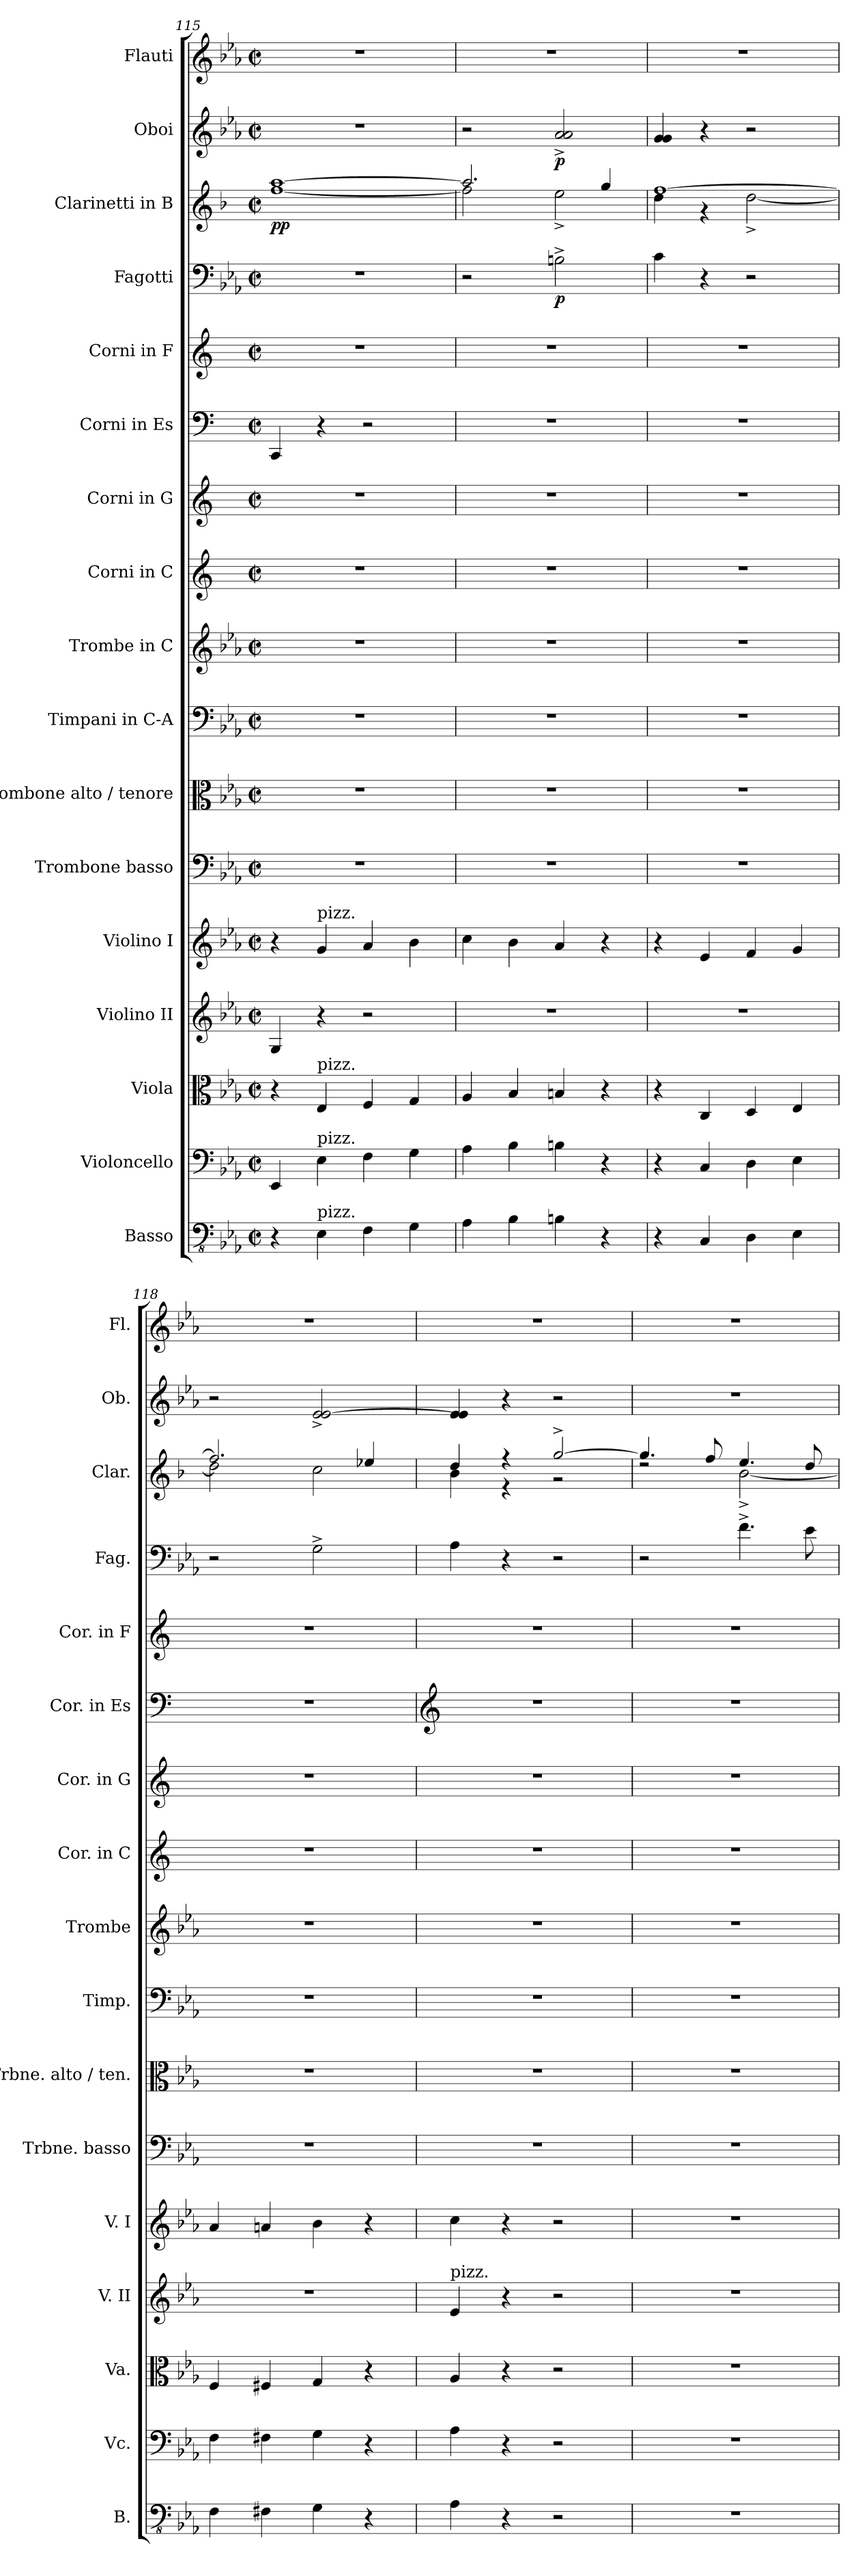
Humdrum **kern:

**kern	**kern	**kern	**kern	**kern	**kern	**kern	**kern	**kern	**kern	**kern	**kern	**kern	**kern	**dynam	**kern	**dynam	**kern	**dynam	**kern
*part17	*part16	*part15	*part14	*part13	*part12	*part11	*part10	*part9	*part8	*part7	*part6	*part5	*part4	*part4	*part3	*part3	*part2	*part2	*part1
*staff17	*staff16	*staff15	*staff14	*staff13	*staff12	*staff11	*staff10	*staff9	*staff8	*staff7	*staff6	*staff5	*staff4	*staff4	*staff3	*staff3	*staff2	*staff2	*staff1
*I"Basso	*I"Violoncello	*I"Viola	*I"Violino II	*I"Violino I	*I"Trombone basso	*I"Trombone alto / tenore	*I"Timpani in C-A	*I"Trombe in C	*I"Corni in C	*I"Corni in G	*I"Corni in Es	*I"Corni in F	*I"Fagotti	*	*I"Clarinetti in B	*	*I"Oboi	*	*I"Flauti
*I'B.	*I'Vc.	*I'Va.	*I'V. II	*I'V. I	*I'Trbne. basso	*I'Trbne. alto / ten.	*I'Timp.	*I'Trombe	*I'Cor. in C	*I'Cor. in G	*I'Cor. in Es	*I'Cor. in F	*I'Fag.	*	*I'Clar.	*	*I'Ob.	*	*I'Fl.
*clefFv4	*clefF4	*clefC3	*clefG2	*clefG2	*clefF4	*clefC3	*clefF4	*clefG2	*clefG2	*clefG2	*clefF4	*clefG2	*clefF4	*	*clefG2	*	*clefG2	*	*clefG2
*	*	*	*	*	*	*	*	*	*ITrd7c12	*ITrd3c5	*ITrd5c9	*ITrd4c7	*	*	*ITrd1c2	*	*	*	*
*k[b-e-a-]	*k[b-e-a-]	*k[b-e-a-]	*k[b-e-a-]	*k[b-e-a-]	*k[b-e-a-]	*k[b-e-a-]	*k[b-e-a-]	*k[b-e-a-]	*k[]	*k[f#]	*k[b-e-a-]	*k[b-]	*k[b-e-a-]	*	*k[b-e-a-]	*	*k[b-e-a-]	*	*k[b-e-a-]
*M2/2	*M2/2	*M2/2	*M2/2	*M2/2	*M2/2	*M2/2	*M2/2	*M2/2	*M2/2	*M2/2	*M2/2	*M2/2	*M2/2	*	*M2/2	*	*M2/2	*	*M2/2
*met(c|)	*met(c|)	*met(c|)	*met(c|)	*met(c|)	*met(c|)	*met(c|)	*met(c|)	*met(c|)	*met(c|)	*met(c|)	*met(c|)	*met(c|)	*met(c|)	*	*met(c|)	*	*met(c|)	*	*met(c|)
=115	=115	=115	=115	=115	=115	=115	=115	=115	=115	=115	=115	=115	=115	=115	=115	=115	=115	=115	=115
*	*	*	*	*	*	*	*	*	*	*	*	*	*	*	*^	*	*	*	*
!	!	!	!	!	!	!	!	!	!	!	!	!	!	!	!	!	!LO:DY:b	!	!	!
!	!	!	!	!	!	!	!	!	!	!	!	!	!	!	!	!	!LO:DY:n=1:b	!	!	!
4r	4EE-/	4r	4G/	4r	1r	1r	1r	1r	1r	1r	4EEE-/	1r	1r	.	[1gg	[1ee-	p p	1r	.	1r
!	!	!	!	!LO:TX:a:t=pizz.	!	!	!	!	!	!	!	!	!	!	!	!	!	!	!	!
!	!	!LO:TX:a:t=pizz.	!	!	!	!	!	!	!	!	!	!	!	!	!	!	!	!	!	!
!	!LO:TX:a:t=pizz.	!	!	!	!	!	!	!	!	!	!	!	!	!	!	!	!	!	!	!
!LO:TX:a:t=pizz.	!	!	!	!	!	!	!	!	!	!	!	!	!	!	!	!	!	!	!	!
4EE-\	4E-\	4E-/	4r	4g/	.	.	.	.	.	.	4r	.	.	.	.	.	.	.	.	.
4FF\	4F\	4F/	2r	4a-/	.	.	.	.	.	.	2r	.	.	.	.	.	.	.	.	.
4GG\	4G\	4G/	.	4b-\	.	.	.	.	.	.	.	.	.	.	.	.	.	.	.	.
=116	=116	=116	=116	=116	=116	=116	=116	=116	=116	=116	=116	=116	=116	=116	=116	=116	=116	=116	=116	=116
4AA-\	4A-\	4A-/	1r	4cc\	1r	1r	1r	1r	1r	1r	1r	1r	2r	.	2.gg/]	2ee-\]	.	2r	.	1r
4BB-\	4B-\	4B-/	.	4b-\	.	.	.	.	.	.	.	.	.	.	.	.	.	.	.	.
!	!	!	!	!	!	!	!	!	!	!	!	!	!	!LO:DY:b	!	!	!	!	!LO:DY:b	!
4BBn\	4Bn\	4Bn/	.	4a-/	.	.	.	.	.	.	.	.	2Bn^\	p	.	2dd^\	.	2a-/^ 2a-/^	p	.
4r	4r	4r	.	4r	.	.	.	.	.	.	.	.	.	.	4ff/	.	.	.	.	.
=117	=117	=117	=117	=117	=117	=117	=117	=117	=117	=117	=117	=117	=117	=117	=117	=117	=117	=117	=117	=117
4r	4r	4r	1r	4r	1r	1r	1r	1r	1r	1r	1r	1r	4c\	.	[1ee-	4cc\	.	4g/ 4g/	.	1r
4CC/	4C/	4C/	.	4e-/	.	.	.	.	.	.	.	.	4r	.	.	4r	.	4r	.	.
4DD\	4D\	4D/	.	4f/	.	.	.	.	.	.	.	.	2r	.	.	[2cc^\	.	2r	.	.
4EE-\	4E-\	4E-/	.	4g/	.	.	.	.	.	.	.	.	.	.	.	.	.	.	.	.
=118	=118	=118	=118	=118	=118	=118	=118	=118	=118	=118	=118	=118	=118	=118	=118	=118	=118	=118	=118	=118
4FF\	4F\	4F/	1r	4a-/	1r	1r	1r	1r	1r	1r	1r	1r	2r	.	2.ee-/]	2cc\]	.	2r	.	1r
4FF#X\	4F#X\	4F#X/	.	4an/	.	.	.	.	.	.	.	.	.	.	.	.	.	.	.	.
4GG\	4G\	4G/	.	4b-\	.	.	.	.	.	.	.	.	2G^\	.	.	2b-\	.	2e-/^ [2e-/^	.	.
4r	4r	4r	.	4r	.	.	.	.	.	.	.	.	.	.	4dd-X/	.	.	.	.	.
!!LO:PB:g=z
=119	=119	=119	=119	=119	=119	=119	=119	=119	=119	=119	=119	=119	=119	=119	=119	=119	=119	=119	=119	=119
*	*	*	*	*	*	*	*	*	*	*	*clefG2	*	*	*	*	*	*	*	*	*
!	!	!	!LO:TX:a:t=pizz.	!	!	!	!	!	!	!	!	!	!	!	!	!	!	!	!	!
4AA-\	4A-\	4A-/	4e-/	4cc\	1r	1r	1r	1r	1r	1r	1r	1r	4A-\	.	4cc/	4a-\	.	4e-/ 4e-/]	.	1r
4r	4r	4r	4r	4r	.	.	.	.	.	.	.	.	4r	.	4r	4r	.	4r	.	.
2r	2r	2r	2r	2r	.	.	.	.	.	.	.	.	2r	.	[2ff^/	2r	.	2r	.	.
=120	=120	=120	=120	=120	=120	=120	=120	=120	=120	=120	=120	=120	=120	=120	=120	=120	=120	=120	=120	=120
1r	1r	1r	1r	1r	1r	1r	1r	1r	1r	1r	1r	1r	2r	.	4.ff/]	2rdd	.	1r	.	1r
.	.	.	.	.	.	.	.	.	.	.	.	.	.	.	8ee-/	.	.	.	.	.
.	.	.	.	.	.	.	.	.	.	.	.	.	4.f^\	.	4.dd/	[2a-^\	.	.	.	.
.	.	.	.	.	.	.	.	.	.	.	.	.	8e-\	.	8cc/	.	.	.	.	.
*	*	*	*	*	*	*	*	*	*	*	*	*	*	*	*v	*v	*	*	*	*
=	=	=	=	=	=	=	=	=	=	=	=	=	=	=	=	=	=	=	=
*-	*-	*-	*-	*-	*-	*-	*-	*-	*-	*-	*-	*-	*-	*-	*-	*-	*-	*-	*-
